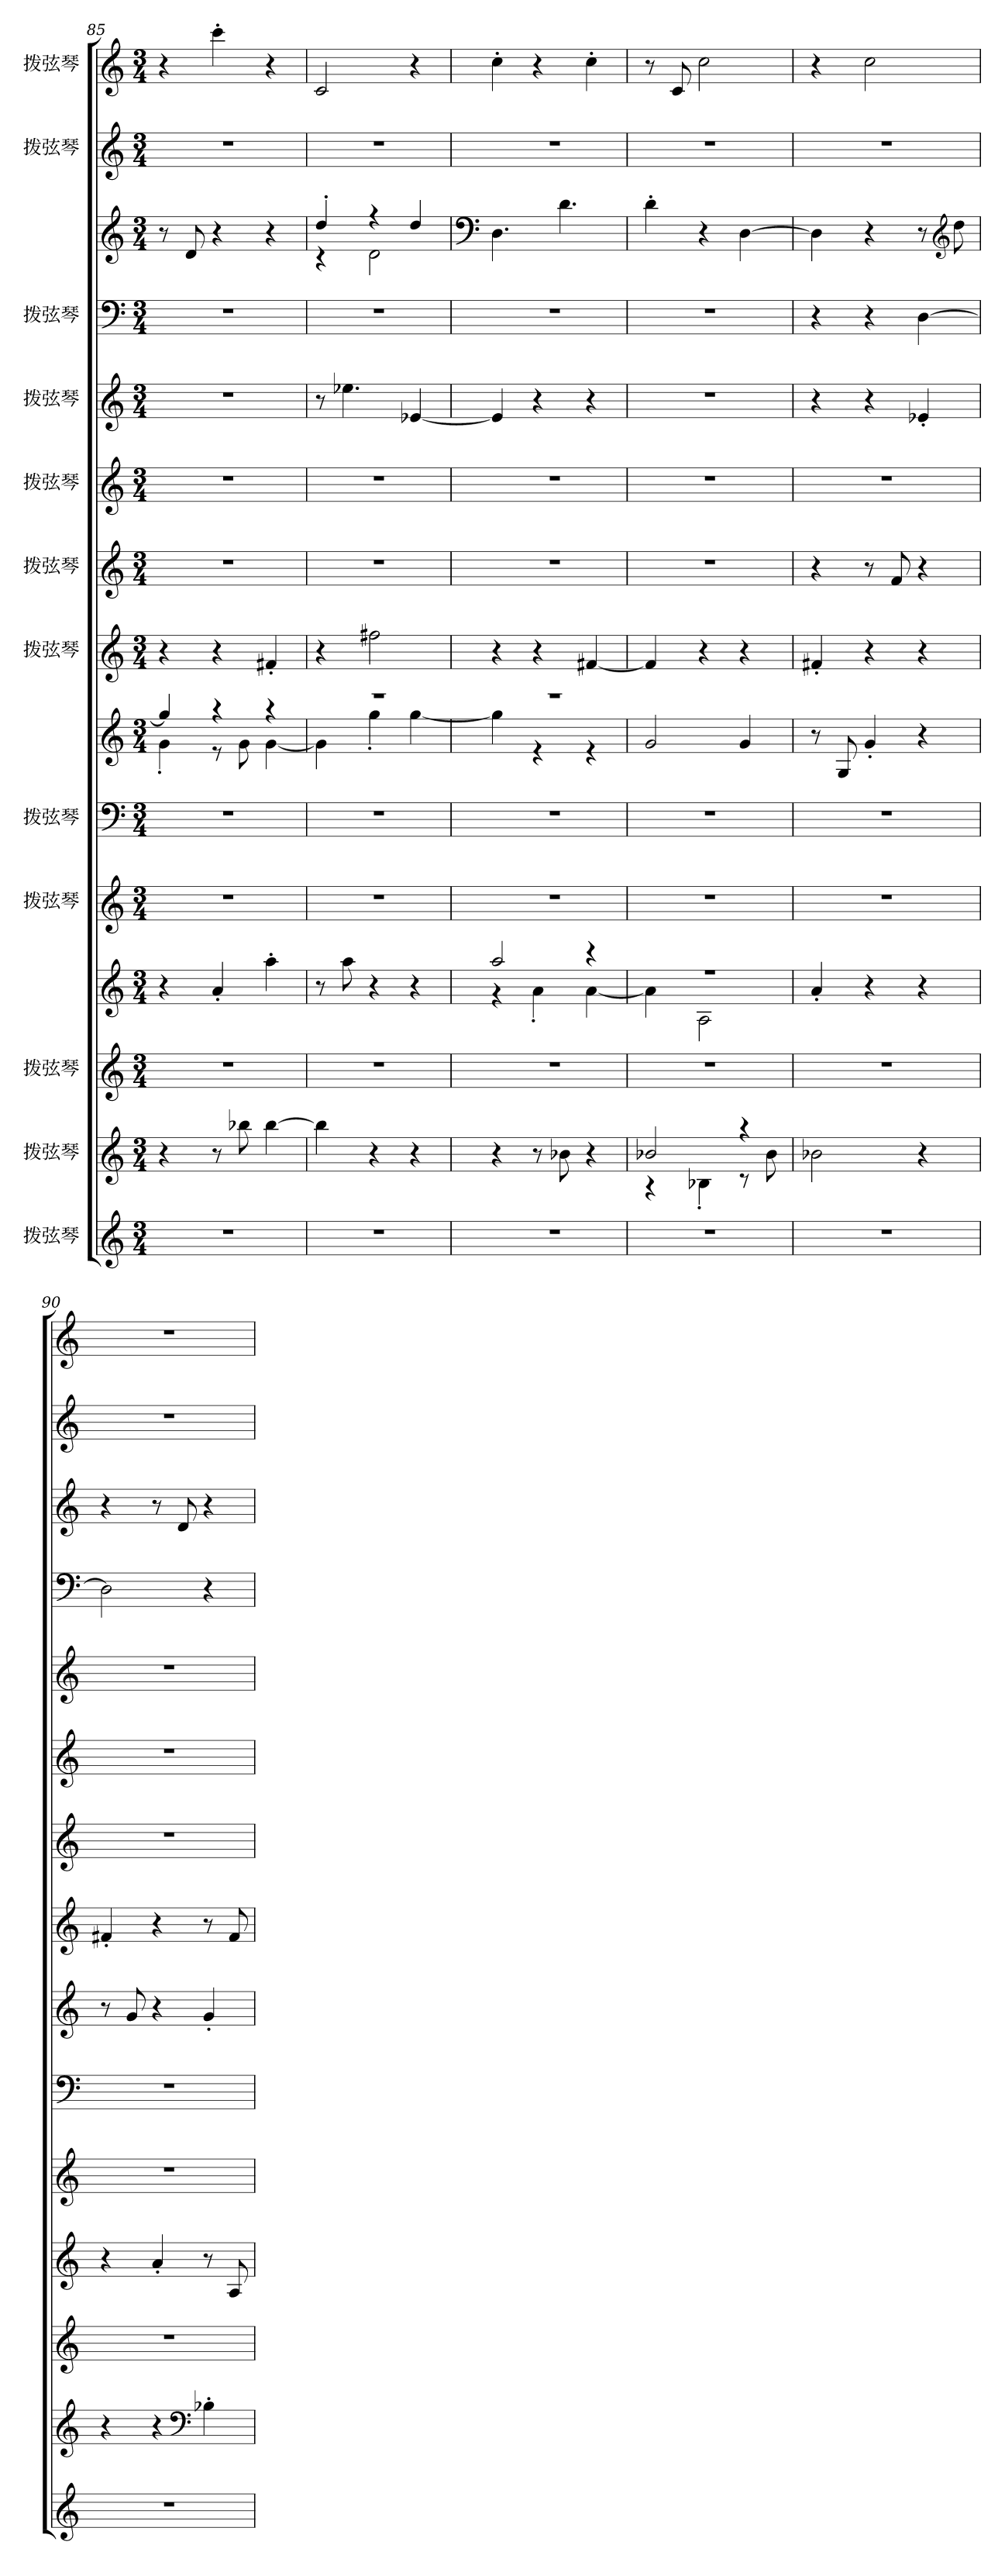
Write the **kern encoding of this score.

**kern	**kern	**kern	**kern	**kern	**kern	**kern	**kern	**kern	**kern	**kern	**kern	**kern	**kern	**kern
*part12	*part11	*part10	*part10	*part9	*part8	*part8	*part7	*part6	*part5	*part4	*part3	*part3	*part2	*part1
*staff15	*staff14	*staff13	*staff12	*staff11	*staff10	*staff9	*staff8	*staff7	*staff6	*staff5	*staff4	*staff3	*staff2	*staff1
*I"拨弦琴	*I"拨弦琴	*I"拨弦琴	*	*I"拨弦琴	*I"拨弦琴	*	*I"拨弦琴	*I"拨弦琴	*I"拨弦琴	*I"拨弦琴	*I"拨弦琴	*	*I"拨弦琴	*I"拨弦琴
*clefG2	*clefG2	*clefG2	*clefG2	*clefG2	*clefF4	*clefG2	*clefG2	*clefG2	*clefG2	*clefG2	*clefF4	*clefG2	*clefG2	*clefG2
*k[]	*k[]	*k[]	*k[]	*k[]	*k[]	*k[]	*k[]	*k[]	*k[]	*k[]	*k[]	*k[]	*k[]	*k[]
*M3/4	*M3/4	*M3/4	*M3/4	*M3/4	*M3/4	*M3/4	*M3/4	*M3/4	*M3/4	*M3/4	*M3/4	*M3/4	*M3/4	*M3/4
=85	=85	=85	=85	=85	=85	=85	=85	=85	=85	=85	=85	=85	=85	=85
*	*	*	*	*	*	*^	*	*	*	*	*	*	*	*
2.r	4r	2.r	4r	2.r	2.r	4gg/]	4g'\	4r	2.r	2.r	2.r	2.r	8r	2.r	4r
.	.	.	.	.	.	.	.	.	.	.	.	.	8d/	.	.
.	8r	.	4a'/	.	.	4r	8r	4r	.	.	.	.	4r	.	4ccc'\
.	8bb-X\	.	.	.	.	.	8g\	.	.	.	.	.	.	.	.
.	[4bb-\	.	4aa'\	.	.	4r	[4g\	4f#X'/	.	.	.	.	4r	.	4r
=86	=86	=86	=86	=86	=86	=86	=86	=86	=86	=86	=86	=86	=86	=86	=86
*	*	*	*	*	*	*	*	*	*	*	*	*	*^	*	*
2.r	4bb-\]	2.r	8r	2.r	2.r	2.r	4g\]	4r	2.r	2.r	8r	2.r	4dd'/	4r	2.r	2c/
.	.	.	8aa\	.	.	.	.	.	.	.	4.ee-X\	.	.	.	.	.
.	4r	.	4r	.	.	.	4gg'\	2ff#X\	.	.	.	.	4r	2d\	.	.
.	4r	.	4r	.	.	.	[4gg\	.	.	.	[4e-X/	.	4dd/	.	.	4r
*	*	*	*	*	*	*	*	*	*	*	*	*	*v	*v	*	*
=87	=87	=87	=87	=87	=87	=87	=87	=87	=87	=87	=87	=87	=87	=87	=87
*	*	*	*	*	*	*	*	*	*	*	*	*	*clefF4	*	*
*	*	*	*^	*	*	*	*	*	*	*	*	*	*	*	*
2.r	4r	2.r	2aa/	4r	2.r	2.r	2.r	4gg\]	4r	2.r	2.r	4e-/]	2.r	4.D\	2.r	4cc'\
.	8r	.	.	4a'\	.	.	.	4r	4r	.	.	4r	.	.	.	4r
.	8b-X\	.	.	.	.	.	.	.	.	.	.	.	.	4.d\	.	.
.	4r	.	4r	[4a\	.	.	.	4r	[4f#X/	.	.	4r	.	.	.	4cc'\
*	*	*	*	*	*	*	*v	*v	*	*	*	*	*	*	*	*
=88	=88	=88	=88	=88	=88	=88	=88	=88	=88	=88	=88	=88	=88	=88	=88
*	*^	*	*	*	*	*	*	*	*	*	*	*	*	*	*
2.r	2b-X/	4r	2.r	2.r	4a\]	2.r	2.r	2g/	4f#/]	2.r	2.r	2.r	2.r	4d'\	2.r	8r
.	.	.	.	.	.	.	.	.	.	.	.	.	.	.	.	8c/
.	.	4B-X'\	.	.	2A\	.	.	.	4r	.	.	.	.	4r	.	2cc\
.	4r	8r	.	.	.	.	.	4g/	4r	.	.	.	.	[4D\	.	.
.	.	8b-\	.	.	.	.	.	.	.	.	.	.	.	.	.	.
*	*v	*v	*	*v	*v	*	*	*	*	*	*	*	*	*	*	*
!!LO:PB:g=z
=89	=89	=89	=89	=89	=89	=89	=89	=89	=89	=89	=89	=89	=89	=89
2.r	2b-X\	2.r	4a'/	2.r	2.r	8r	4f#X'/	4r	2.r	4r	4r	4D\]	2.r	4r
.	.	.	.	.	.	8G/	.	.	.	.	.	.	.	.
.	.	.	4r	.	.	4g'/	4r	8r	.	4r	4r	4r	.	2cc\
.	.	.	.	.	.	.	.	8f/	.	.	.	.	.	.
.	4r	.	4r	.	.	4r	4r	4r	.	4e-X'/	[4D\	8r	.	.
*	*	*	*	*	*	*	*	*	*	*	*	*clefG2	*	*
.	.	.	.	.	.	.	.	.	.	.	.	8dd\	.	.
=90	=90	=90	=90	=90	=90	=90	=90	=90	=90	=90	=90	=90	=90	=90
2.r	4r	2.r	4r	2.r	2.r	8r	4f#X'/	2.r	2.r	2.r	2D\]	4r	2.r	2.r
.	.	.	.	.	.	8g/	.	.	.	.	.	.	.	.
.	4r	.	4a'/	.	.	4r	4r	.	.	.	.	8r	.	.
.	.	.	.	.	.	.	.	.	.	.	.	8d/	.	.
*	*clefF4	*	*	*	*	*	*	*	*	*	*	*	*	*
.	4B-X'\	.	8r	.	.	4g'/	8r	.	.	.	4r	4r	.	.
.	.	.	8A/	.	.	.	8f#/	.	.	.	.	.	.	.
=	=	=	=	=	=	=	=	=	=	=	=	=	=	=
*-	*-	*-	*-	*-	*-	*-	*-	*-	*-	*-	*-	*-	*-	*-
